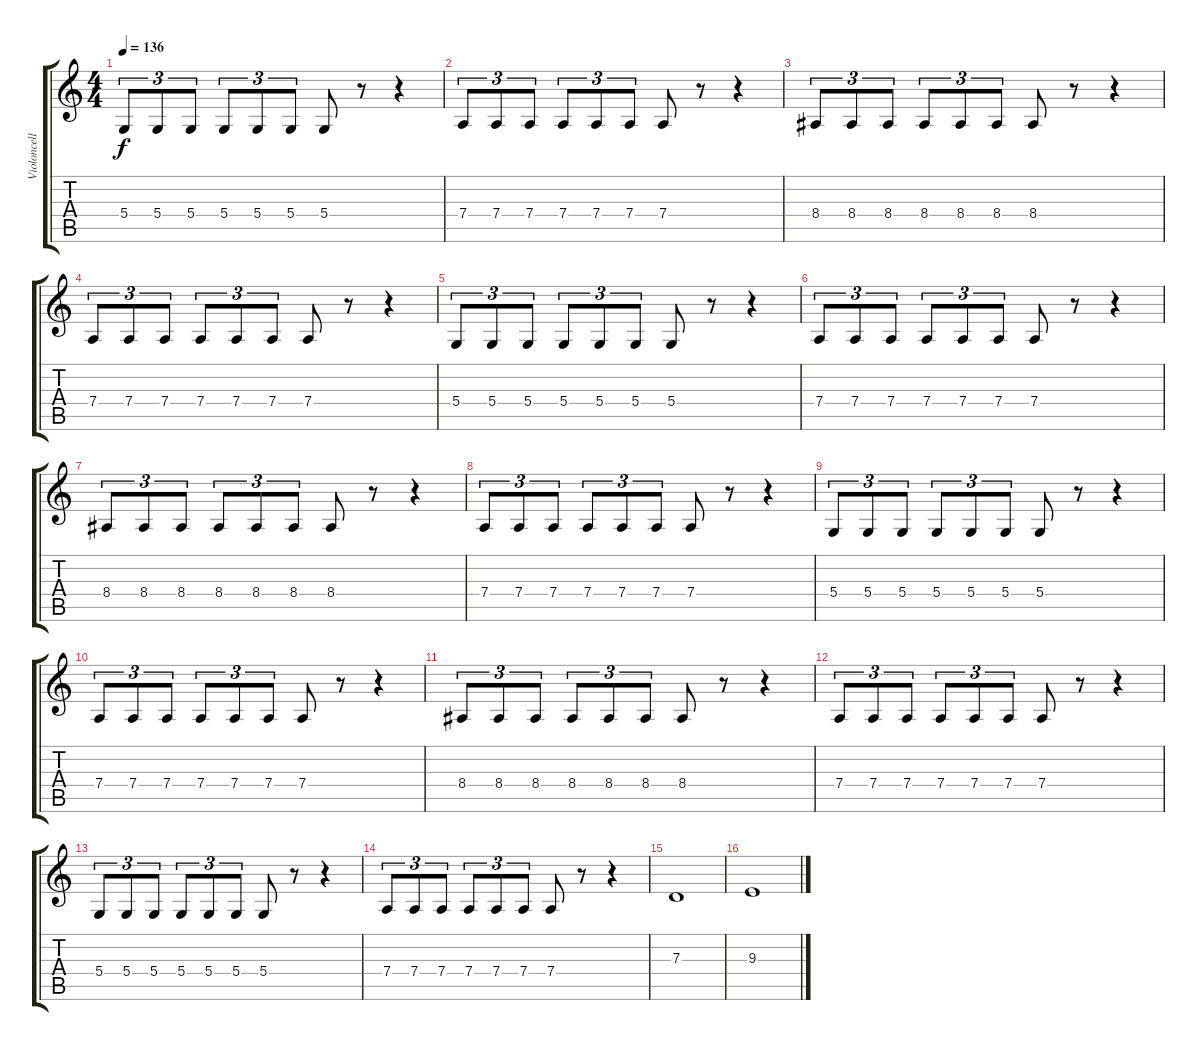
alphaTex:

\track ("Violoncelle" "Violoncell") {instrument cello}
\staff {score tabs}
\tuning (E4 B3 G3 D3 A2 E2) {hide}
\ts (4 4)
\tempo 136
\clef g2
\ks c
5.4.8{tu (3 2) dy f} 5.4.8{tu (3 2)} 5.4.8{tu (3 2)} 5.4.8{tu (3 2)} 5.4.8{tu (3 2)} 5.4.8{tu (3 2)} 5.4.8 r.8 r.4 |
7.4.8{tu (3 2)} 7.4.8{tu (3 2)} 7.4.8{tu (3 2)} 7.4.8{tu (3 2)} 7.4.8{tu (3 2)} 7.4.8{tu (3 2)} 7.4.8 r.8 r.4 |
8.4.8{tu (3 2)} 8.4.8{tu (3 2)} 8.4.8{tu (3 2)} 8.4.8{tu (3 2)} 8.4.8{tu (3 2)} 8.4.8{tu (3 2)} 8.4.8 r.8 r.4 |
7.4.8{tu (3 2)} 7.4.8{tu (3 2)} 7.4.8{tu (3 2)} 7.4.8{tu (3 2)} 7.4.8{tu (3 2)} 7.4.8{tu (3 2)} 7.4.8 r.8 r.4 |
5.4.8{tu (3 2)} 5.4.8{tu (3 2)} 5.4.8{tu (3 2)} 5.4.8{tu (3 2)} 5.4.8{tu (3 2)} 5.4.8{tu (3 2)} 5.4.8 r.8 r.4 |
7.4.8{tu (3 2)} 7.4.8{tu (3 2)} 7.4.8{tu (3 2)} 7.4.8{tu (3 2)} 7.4.8{tu (3 2)} 7.4.8{tu (3 2)} 7.4.8 r.8 r.4 |
8.4.8{tu (3 2)} 8.4.8{tu (3 2)} 8.4.8{tu (3 2)} 8.4.8{tu (3 2)} 8.4.8{tu (3 2)} 8.4.8{tu (3 2)} 8.4.8 r.8 r.4 |
7.4.8{tu (3 2)} 7.4.8{tu (3 2)} 7.4.8{tu (3 2)} 7.4.8{tu (3 2)} 7.4.8{tu (3 2)} 7.4.8{tu (3 2)} 7.4.8 r.8 r.4 |
5.4.8{tu (3 2)} 5.4.8{tu (3 2)} 5.4.8{tu (3 2)} 5.4.8{tu (3 2)} 5.4.8{tu (3 2)} 5.4.8{tu (3 2)} 5.4.8 r.8 r.4 |
7.4.8{tu (3 2)} 7.4.8{tu (3 2)} 7.4.8{tu (3 2)} 7.4.8{tu (3 2)} 7.4.8{tu (3 2)} 7.4.8{tu (3 2)} 7.4.8 r.8 r.4 |
8.4.8{tu (3 2)} 8.4.8{tu (3 2)} 8.4.8{tu (3 2)} 8.4.8{tu (3 2)} 8.4.8{tu (3 2)} 8.4.8{tu (3 2)} 8.4.8 r.8 r.4 |
7.4.8{tu (3 2)} 7.4.8{tu (3 2)} 7.4.8{tu (3 2)} 7.4.8{tu (3 2)} 7.4.8{tu (3 2)} 7.4.8{tu (3 2)} 7.4.8 r.8 r.4 |
5.4.8{tu (3 2)} 5.4.8{tu (3 2)} 5.4.8{tu (3 2)} 5.4.8{tu (3 2)} 5.4.8{tu (3 2)} 5.4.8{tu (3 2)} 5.4.8 r.8 r.4 |
7.4.8{tu (3 2)} 7.4.8{tu (3 2)} 7.4.8{tu (3 2)} 7.4.8{tu (3 2)} 7.4.8{tu (3 2)} 7.4.8{tu (3 2)} 7.4.8 r.8 r.4 |
7.3.1 |
9.3.1
